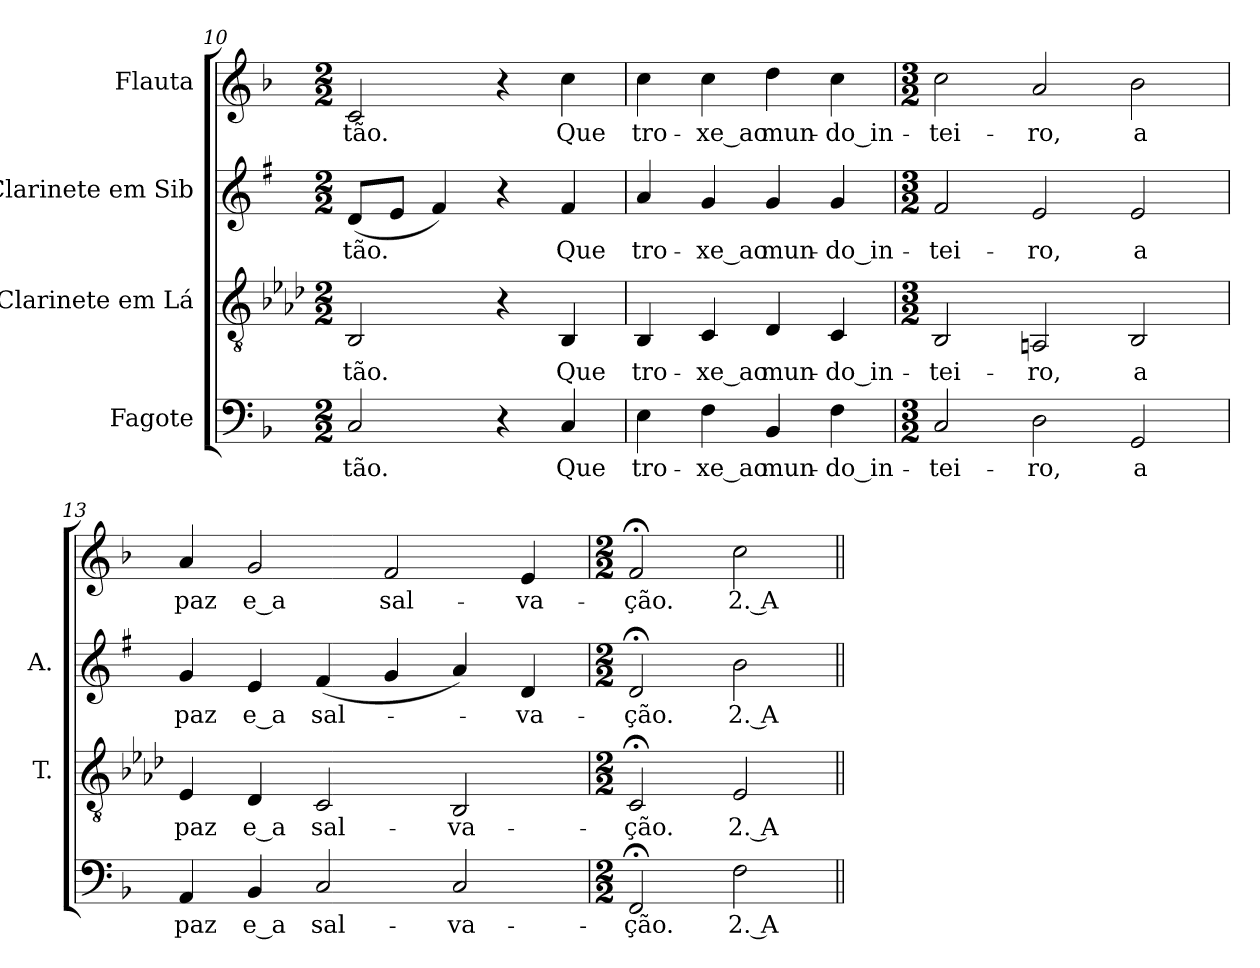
**kern	**text	**kern	**text	**kern	**text	**kern	**text
*part4	*part4	*part3	*part3	*part2	*part2	*part1	*part1
*staff4	*staff4	*staff3	*staff3	*staff2	*staff2	*staff1	*staff1
*I"Fagote	*	*I"Clarinete em Lá	*	*I"Clarinete em Sib	*	*I"Flauta	*
*	*	*I'T.	*	*I'A.	*	*	*
*clefF4	*	*clefGv2	*	*clefG2	*	*clefG2	*
*	*	*ITrd2c3	*	*ITrd1c2	*	*	*
*k[b-]	*	*k[b-]	*	*k[b-]	*	*k[b-]	*
*F:	*	*F:	*	*F:	*	*F:	*
*M2/2	*	*M2/2	*	*M2/2	*	*M2/2	*
=10	=10	=10	=10	=10	=10	=10	=10
!	!LO:LY:b:color=#000000	!	!	!	!	!	!
!	!	!	!LO:LY:b:color=#000000	!	!	!	!
!	!	!	!	!	!LO:LY:b:color=#000000	!	!
!	!	!	!	!	!	!	!LO:LY:b:color=#000000
2Ci/	-tão.	2GGi/	-tão.	(8ci/L	-tão.	2ci/	-tão.
.	.	.	.	8di/J	.	.	.
.	.	.	.	4ei/)	.	.	.
4r	.	4r	.	4r	.	4r	.
!	!LO:LY:b:color=#000000	!	!	!	!	!	!
!	!	!	!LO:LY:b:color=#000000	!	!	!	!
!	!	!	!	!	!LO:LY:b:color=#000000	!	!
!	!	!	!	!	!	!	!LO:LY:b:color=#000000
4Ci/	Que	4GGi/	Que	4ei/	Que	4cci\	Que
!!LO:LB:g=z
=11	=11	=11	=11	=11	=11	=11	=11
!	!LO:LY:b:color=#000000	!	!	!	!	!	!
!	!	!	!LO:LY:b:color=#000000	!	!	!	!
!	!	!	!	!	!LO:LY:b:color=#000000	!	!
!	!	!	!	!	!	!	!LO:LY:b:color=#000000
4Ei\	tro-	4GGi/	tro-	4gi/	tro-	4cci\	tro-
!	!LO:LY:b:color=#000000	!	!	!	!	!	!
!	!	!	!LO:LY:b:color=#000000	!	!	!	!
!	!	!	!	!	!LO:LY:b:color=#000000	!	!
!	!	!	!	!	!	!	!LO:LY:b:color=#000000
4Fi\	-xe_ao	4AAi/	-xe_ao	4fi/	-xe_ao	4cci\	-xe_ao
!	!LO:LY:b:color=#000000	!	!	!	!	!	!
!	!	!	!LO:LY:b:color=#000000	!	!	!	!
!	!	!	!	!	!LO:LY:b:color=#000000	!	!
!	!	!	!	!	!	!	!LO:LY:b:color=#000000
4BB-i/	mun-	4BB-i/	mun-	4fi/	mun-	4ddi\	mun-
!	!LO:LY:b:color=#000000	!	!	!	!	!	!
!	!	!	!LO:LY:b:color=#000000	!	!	!	!
!	!	!	!	!	!LO:LY:b:color=#000000	!	!
!	!	!	!	!	!	!	!LO:LY:b:color=#000000
4Fi\	-do_in-	4AAi/	-do_in-	4fi/	-do_in-	4cci\	-do_in-
=12	=12	=12	=12	=12	=12	=12	=12
*M3/2	*	*M3/2	*	*M3/2	*	*M3/2	*
!	!LO:LY:b:color=#000000	!	!	!	!	!	!
!	!	!	!LO:LY:b:color=#000000	!	!	!	!
!	!	!	!	!	!LO:LY:b:color=#000000	!	!
!	!	!	!	!	!	!	!LO:LY:b:color=#000000
2Ci/	-tei-	2GGi/	-tei-	2ei/	-tei-	2cci\	-tei-
!	!LO:LY:b:color=#000000	!	!	!	!	!	!
!	!	!	!LO:LY:b:color=#000000	!	!	!	!
!	!	!	!	!	!LO:LY:b:color=#000000	!	!
!	!	!	!	!	!	!	!LO:LY:b:color=#000000
2Di\	-ro,	2FF#Xi/	-ro,	2di/	-ro,	2ai/	-ro,
!	!LO:LY:b:color=#000000	!	!	!	!	!	!
!	!	!	!LO:LY:b:color=#000000	!	!	!	!
!	!	!	!	!	!LO:LY:b:color=#000000	!	!
!	!	!	!	!	!	!	!LO:LY:b:color=#000000
2GGi/	a	2GGi/	a	2di/	a	2b-i\	a
=13	=13	=13	=13	=13	=13	=13	=13
!	!LO:LY:b:color=#000000	!	!	!	!	!	!
!	!	!	!LO:LY:b:color=#000000	!	!	!	!
!	!	!	!	!	!LO:LY:b:color=#000000	!	!
!	!	!	!	!	!	!	!LO:LY:b:color=#000000
4AAi/	paz	4Ci/	paz	4fi/	paz	4ai/	paz
!	!LO:LY:b:color=#000000	!	!	!	!	!	!
!	!	!	!LO:LY:b:color=#000000	!	!	!	!
!	!	!	!	!	!LO:LY:b:color=#000000	!	!
!	!	!	!	!	!	!	!LO:LY:b:color=#000000
4BB-i/	e_a	4BB-i/	e_a	4di/	e_a	2gi/	e_a
!	!LO:LY:b:color=#000000	!	!	!	!	!	!
!	!	!	!LO:LY:b:color=#000000	!	!	!	!
!	!	!	!	!	!LO:LY:b:color=#000000	!	!
2Ci/	sal-	2AAi/	sal-	(4ei/	sal-	.	.
!	!	!	!	!	!	!	!LO:LY:b:color=#000000
.	.	.	.	4fi/	.	2fi/	sal-
!	!LO:LY:b:color=#000000	!	!	!	!	!	!
!	!	!	!LO:LY:b:color=#000000	!	!	!	!
2Ci/	-va-	2GGi/	-va-	4gi/)	.	.	.
!	!	!	!	!	!LO:LY:b:color=#000000	!	!
!	!	!	!	!	!	!	!LO:LY:b:color=#000000
.	.	.	.	4ci/	-va-	4ei/	-va-
=14	=14	=14	=14	=14	=14	=14	=14
*M2/2	*	*M2/2	*	*M2/2	*	*M2/2	*
!	!LO:LY:b:color=#000000	!	!	!	!	!	!
!	!	!	!LO:LY:b:color=#000000	!	!	!	!
!	!	!	!	!	!LO:LY:b:color=#000000	!	!
!	!	!	!	!	!	!	!LO:LY:b:color=#000000
2FF;i/	-ção.	2AA;i/	-ção.	2c;i/	-ção.	2f;i/	-ção.
!	!LO:LY:b:color=#000000	!	!	!	!	!	!
!	!	!	!LO:LY:b:color=#000000	!	!	!	!
!	!	!	!	!	!LO:LY:b:color=#000000	!	!
!	!	!	!	!	!	!	!LO:LY:b:color=#000000
2Fi\	2. A	2Ci/	2. A	2ai\	2. A	2cci\	2. A
=||	=||	=||	=||	=||	=||	=||	=||
*-	*-	*-	*-	*-	*-	*-	*-
